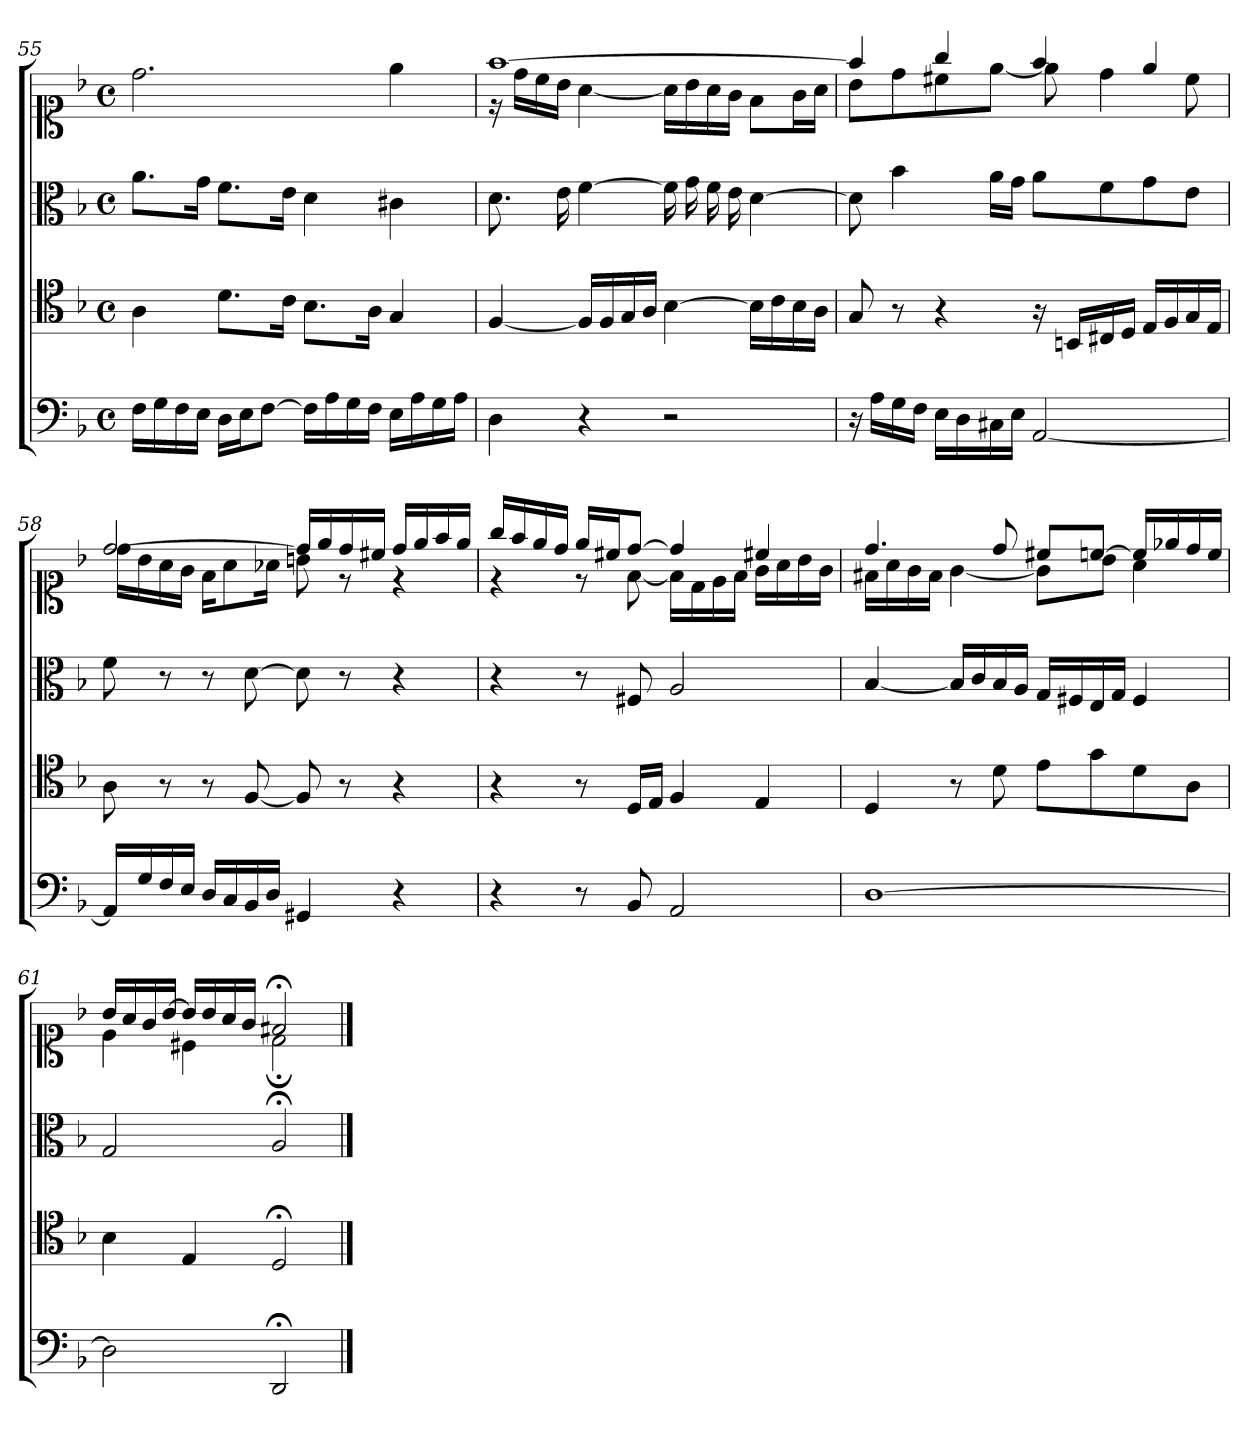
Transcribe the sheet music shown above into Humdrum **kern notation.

**kern	**kern	**kern	**kern
*part1	*part1	*part1	*part1
*staff4	*staff3	*staff2	*staff1
*clefF4	*clefC4	*clefC3	*clefC1
*k[b-]	*k[b-]	*k[b-]	*k[b-]
*d:	*d:	*d:	*d:
*M4/4	*M4/4	*M4/4	*M4/4
*met(c)	*met(c)	*met(c)	*met(c)
=55	=55	=55	=55
16FLL	4A	8.aL	2.dd
16G	.	.	.
16F	.	.	.
16EJJ	.	16gJk	.
16DLL	8.dL	8.fL	.
16EJ	.	.	.
[8FJ	.	.	.
.	16cJk	16eJk	.
16FLL]	8.B-L	4d	.
16A	.	.	.
16G	.	.	.
16FJJ	16AJk	.	.
16ELL	4G	4c#X	4ee
16A	.	.	.
16G	.	.	.
16AJJ	.	.	.
=56	=56	=56	=56
*	*	*	*^
4D	[4F	8.d	[1ff	16re
.	.	.	.	16ddLL
.	.	.	.	16cc
.	.	16e	.	16b-JJ
4r	16FLL]	[4f	.	[4a
.	16F	.	.	.
.	16G	.	.	.
.	16AJJ	.	.	.
2r	[4B-	16f]	.	16aLL]
.	.	16g	.	16b-
.	.	16f	.	16a
.	.	16e	.	16gJJ
.	16B-LL]	[4d	.	8fL
.	16c	.	.	.
.	16B-	.	.	16gL
.	16AJJ	.	.	16aJJ
=57	=57	=57	=57	=57
16r	8G	8d]	4ff]	8b-L
16ALL	.	.	.	.
16G	8r	4b-	.	8dd
16FJJ	.	.	.	.
16ELL	4r	.	4gg	8cc#X
16D	.	.	.	.
16C#X	.	16aLL	.	[8eeJ
16EJJ	.	16gJJ	.	.
[2AA	16r	8aL	4ff	8ee]
.	16BBnLL	.	.	.
.	16C#X	8f	.	4dd
.	16DJJ	.	.	.
.	16ELL	8g	4ee	.
.	16F	.	.	.
.	16G	8eJ	.	8cc#
.	16EJJ	.	.	.
=58	=58	=58	=58	=58
16AA/LL]	8A	8f	[2dd	16ddLL
16G/	.	.	.	16b-
16F/	8r	8r	.	16a
16E/JJ	.	.	.	16gJJ
16DLL	8r	8r	.	16fKL
16C	.	.	.	8a
16BB-	[8F	[8d	.	.
16DJJ	.	.	.	16a-XJk
4GG#X	8F]	8d]	16ddLL]	8bn
.	.	.	16ee	.
.	8r	8r	16dd	8re
.	.	.	16cc#XJJ	.
4r	4r	4r	16ddLL	4re
.	.	.	16ee	.
.	.	.	16ff	.
.	.	.	16eeJJ	.
=59	=59	=59	=59	=59
4r	4r	4r	16ggLL	4re
.	.	.	16ff	.
.	.	.	16ee	.
.	.	.	16ddJJ	.
8r	8r	8r	16eeLL	8re
.	.	.	16cc#XJ	.
8BB-	16DLL	8F#X	[8ddJ	[8f
.	16EJJ	.	.	.
2AA	4F	2A	4dd]	16fLL]
.	.	.	.	16d
.	.	.	.	16e
.	.	.	.	16fJJ
.	4E	.	4cc#X	16gLL
.	.	.	.	16a
.	.	.	.	16b-
.	.	.	.	16gJJ
=60	=60	=60	=60	=60
[1D	4D	[4B-	4.dd	16f#XLL
.	.	.	.	16a
.	.	.	.	16g
.	.	.	.	16f#JJ
.	8r	16B-LL]	.	[4g
.	.	16c	.	.
.	8d	16B-	8dd	.
.	.	16AJJ	.	.
.	8eL	16GLL	8cc#XL	8gL]
.	.	16F#X	.	.
.	8g	16E	[8ccnJ	8b-J
.	.	16GJJ	.	.
.	8d	4F#	16ccLL]	4a
.	.	.	16ee-X	.
.	8AJ	.	16dd	.
.	.	.	16ccJJ	.
=61	=61	=61	=61	=61
2D]	4B-	2G	16b-LL	4e
.	.	.	16a	.
.	.	.	16g	.
.	.	.	[16b-JJ	.
.	4E	.	16b-LL]	4c#X
.	.	.	16b-	.
.	.	.	16a	.
.	.	.	16gJJ	.
2DD;<	2D;<	2A;<	2f#X;<	2d;<
*	*	*	*v	*v
==	==	==	==
*-	*-	*-	*-
